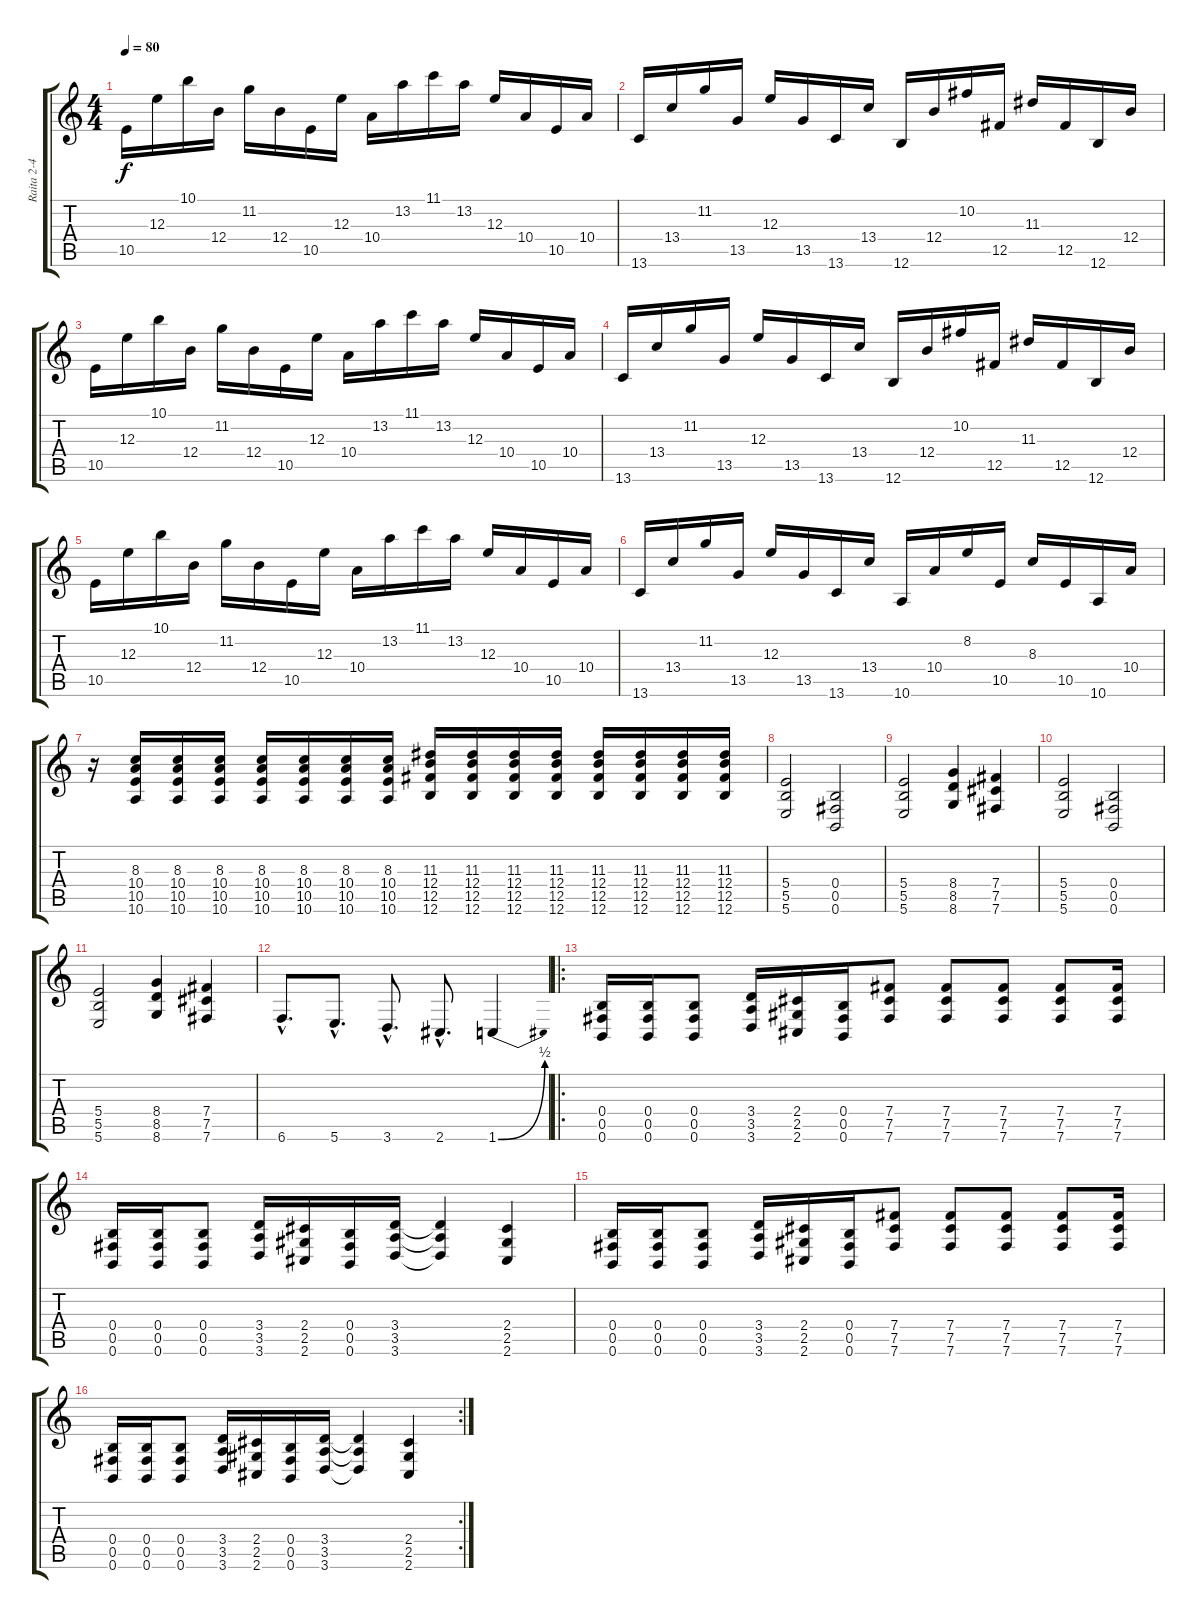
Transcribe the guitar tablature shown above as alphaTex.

\track ("Raita 2-4" "Raita 2-4") {instrument distortionguitar}
\staff {score tabs}
\tuning (Db4 Ab3 E3 B2 Gb2 B1) {hide}
\ts (4 4)
\tempo 80
\clef g2
\ks c
10.5.16{dy f} 12.3.16 10.1.16 12.4.16 11.2.16 12.4.16 10.5.16 12.3.16 10.4.16 13.2.16 11.1.16 13.2.16 12.3.16 10.4.16 10.5.16 10.4.16 |
13.6.16 13.4.16 11.2.16 13.5.16 12.3.16 13.5.16 13.6.16 13.4.16 12.6.16 12.4.16 10.2.16 12.5.16 11.3.16 12.5.16 12.6.16 12.4.16 |
10.5.16 12.3.16 10.1.16 12.4.16 11.2.16 12.4.16 10.5.16 12.3.16 10.4.16 13.2.16 11.1.16 13.2.16 12.3.16 10.4.16 10.5.16 10.4.16 |
13.6.16 13.4.16 11.2.16 13.5.16 12.3.16 13.5.16 13.6.16 13.4.16 12.6.16 12.4.16 10.2.16 12.5.16 11.3.16 12.5.16 12.6.16 12.4.16 |
10.5.16 12.3.16 10.1.16 12.4.16 11.2.16 12.4.16 10.5.16 12.3.16 10.4.16 13.2.16 11.1.16 13.2.16 12.3.16 10.4.16 10.5.16 10.4.16 |
13.6.16 13.4.16 11.2.16 13.5.16 12.3.16 13.5.16 13.6.16 13.4.16 10.6.16 10.4.16 8.2.16 10.5.16 8.3.16 10.5.16 10.6.16 10.4.16 |
r.16{volume 0 instrument distortionguitar} (8.3 10.4 10.5 10.6).16{volume 13} (8.3 10.4 10.5 10.6).16 (8.3 10.4 10.5 10.6).16 (8.3 10.4 10.5 10.6).16 (8.3 10.4 10.5 10.6).16 (8.3 10.4 10.5 10.6).16 (8.3 10.4 10.5 10.6).16 (11.3 12.4 12.5 12.6).16 (11.3 12.4 12.5 12.6).16 (11.3 12.4 12.5 12.6).16 (11.3 12.4 12.5 12.6).16 (11.3 12.4 12.5 12.6).16 (11.3 12.4 12.5 12.6).16 (11.3 12.4 12.5 12.6).16 (11.3 12.4 12.5 12.6).16 |
(5.4 5.5 5.6).2 (0.4 0.5 0.6).2 |
(5.4 5.5 5.6).2 (8.4 8.5 8.6).4 (7.4 7.5 7.6).4 |
(5.4 5.5 5.6).2 (0.4 0.5 0.6).2 |
(5.4 5.5 5.6).2 (8.4 8.5 8.6).4 (7.4 7.5 7.6).4 |
6.6{hac}.8{d} 5.6{hac}.8{d} 3.6{hac}.8{d} 2.6{hac}.8{d} 1.6{be (bend 0 0 60 2)}.4 |
\ro
(0.4 0.5 0.6).16 (0.4 0.5 0.6).16 (0.4 0.5 0.6).8 (3.4 3.5 3.6).16 (2.4 2.5 2.6).16 (0.4 0.5 0.6).16 (7.4 7.5 7.6).8 (7.4 7.5 7.6).8 (7.4 7.5 7.6).8 (7.4 7.5 7.6).8 (7.4 7.5 7.6).16 |
(0.4 0.5 0.6).16 (0.4 0.5 0.6).16 (0.4 0.5 0.6).8 (3.4 3.5 3.6).16 (2.4 2.5 2.6).16 (0.4 0.5 0.6).16 (3.4 3.5 3.6).16 (3.4{t} 3.5{t} 3.6{t}).4 (2.4 2.5 2.6).4 |
(0.4 0.5 0.6).16 (0.4 0.5 0.6).16 (0.4 0.5 0.6).8 (3.4 3.5 3.6).16 (2.4 2.5 2.6).16 (0.4 0.5 0.6).16 (7.4 7.5 7.6).8 (7.4 7.5 7.6).8 (7.4 7.5 7.6).8 (7.4 7.5 7.6).8 (7.4 7.5 7.6).16 |
\rc 2
(0.4 0.5 0.6).16 (0.4 0.5 0.6).16 (0.4 0.5 0.6).8 (3.4 3.5 3.6).16 (2.4 2.5 2.6).16 (0.4 0.5 0.6).16 (3.4 3.5 3.6).16 (3.4{t} 3.5{t} 3.6{t}).4 (2.4 2.5 2.6).4
